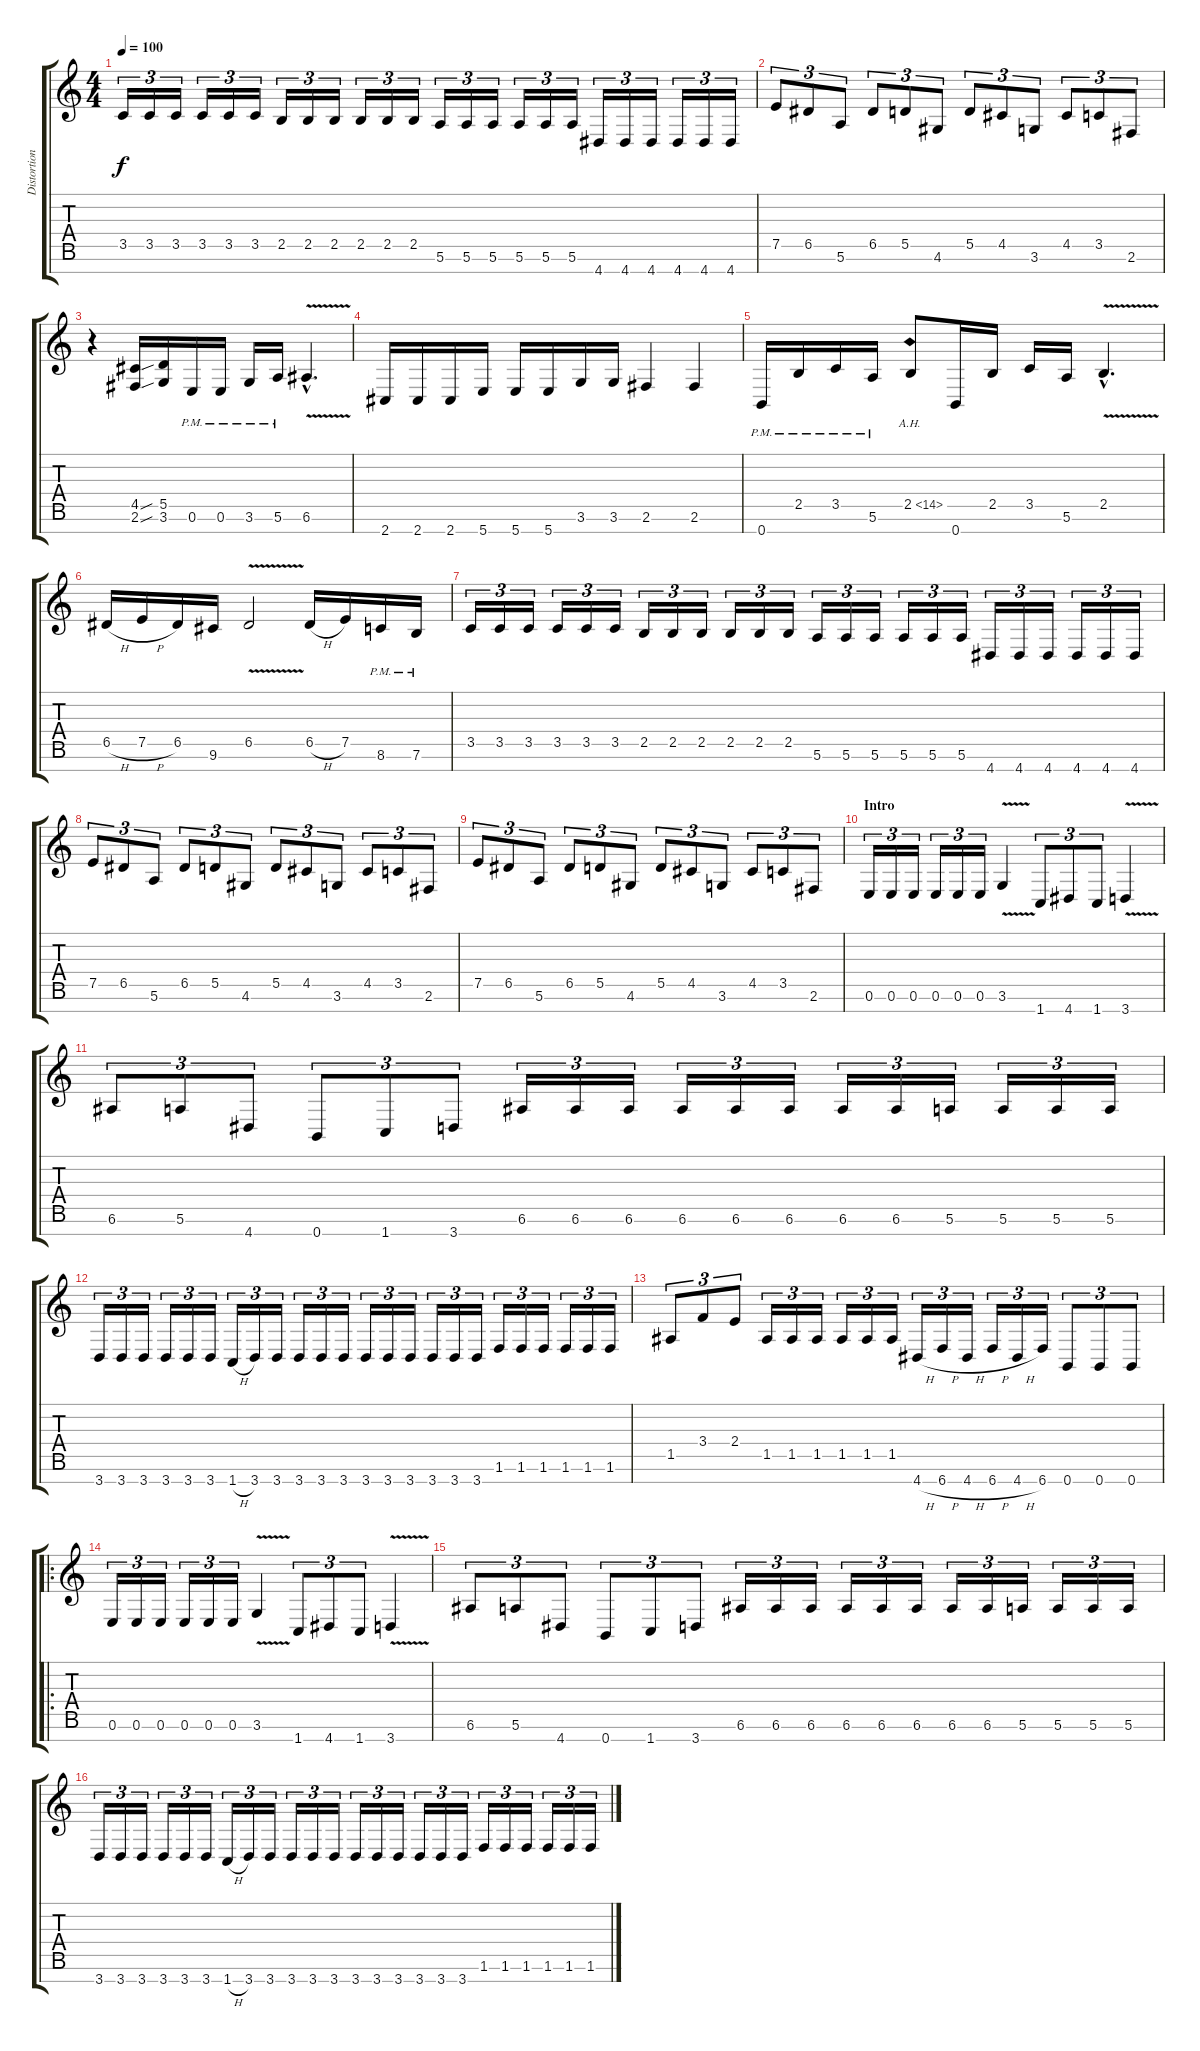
\track ("Distortion Guitar" "Distortion") {instrument distortionguitar}
\staff {score tabs}
\tuning (E4 B3 G3 D3 A2 E2 B1) {hide}
\ts (4 4)
\tempo 100
\clef g2
\ks c
3.5.16{tu (3 2) dy f} 3.5.16{tu (3 2)} 3.5.16{tu (3 2)} 3.5.16{tu (3 2)} 3.5.16{tu (3 2)} 3.5.16{tu (3 2)} 2.5.16{tu (3 2)} 2.5.16{tu (3 2)} 2.5.16{tu (3 2)} 2.5.16{tu (3 2)} 2.5.16{tu (3 2)} 2.5.16{tu (3 2)} 5.6.16{tu (3 2)} 5.6.16{tu (3 2)} 5.6.16{tu (3 2)} 5.6.16{tu (3 2)} 5.6.16{tu (3 2)} 5.6.16{tu (3 2)} 4.7.16{tu (3 2)} 4.7.16{tu (3 2)} 4.7.16{tu (3 2)} 4.7.16{tu (3 2)} 4.7.16{tu (3 2)} 4.7.16{tu (3 2)} |
7.5.8{tu (3 2)} 6.5.8{tu (3 2)} 5.6.8{tu (3 2)} 6.5.8{tu (3 2)} 5.5.8{tu (3 2)} 4.6.8{tu (3 2)} 5.5.8{tu (3 2)} 4.5.8{tu (3 2)} 3.6.8{tu (3 2)} 4.5.8{tu (3 2)} 3.5.8{tu (3 2)} 2.6.8{tu (3 2)} |
r.4 (4.5{sou} 2.6{sou}).16 (5.5 3.6).16 0.6{pm}.16 0.6{pm}.16 3.6{pm}.16 5.6{pm}.16 6.6{v hac}.4{d} |
2.7.16 2.7.16 2.7.16 5.7.16 5.7.16 5.7.16 3.6.16 3.6.16 2.6.4 2.6.4 |
0.7{pm}.16 2.5{pm}.16 3.5{pm}.16 5.6{pm}.16 2.5{ah 12}.8 0.7.16 2.5.16 3.5.16 5.6.16 2.5{v hac}.4{d} |
6.5{h}.16 7.5{h}.16 6.5.16 9.6.16 6.5{v}.2 6.5{h}.16 7.5.16 8.6{pm}.16 7.6{pm}.16 |
3.5.16{tu (3 2)} 3.5.16{tu (3 2)} 3.5.16{tu (3 2)} 3.5.16{tu (3 2)} 3.5.16{tu (3 2)} 3.5.16{tu (3 2)} 2.5.16{tu (3 2)} 2.5.16{tu (3 2)} 2.5.16{tu (3 2)} 2.5.16{tu (3 2)} 2.5.16{tu (3 2)} 2.5.16{tu (3 2)} 5.6.16{tu (3 2)} 5.6.16{tu (3 2)} 5.6.16{tu (3 2)} 5.6.16{tu (3 2)} 5.6.16{tu (3 2)} 5.6.16{tu (3 2)} 4.7.16{tu (3 2)} 4.7.16{tu (3 2)} 4.7.16{tu (3 2)} 4.7.16{tu (3 2)} 4.7.16{tu (3 2)} 4.7.16{tu (3 2)} |
7.5.8{tu (3 2)} 6.5.8{tu (3 2)} 5.6.8{tu (3 2)} 6.5.8{tu (3 2)} 5.5.8{tu (3 2)} 4.6.8{tu (3 2)} 5.5.8{tu (3 2)} 4.5.8{tu (3 2)} 3.6.8{tu (3 2)} 4.5.8{tu (3 2)} 3.5.8{tu (3 2)} 2.6.8{tu (3 2)} |
7.5.8{tu (3 2)} 6.5.8{tu (3 2)} 5.6.8{tu (3 2)} 6.5.8{tu (3 2)} 5.5.8{tu (3 2)} 4.6.8{tu (3 2)} 5.5.8{tu (3 2)} 4.5.8{tu (3 2)} 3.6.8{tu (3 2)} 4.5.8{tu (3 2)} 3.5.8{tu (3 2)} 2.6.8{tu (3 2)} |
\section ("" "Intro")
0.6.16{tu (3 2)} 0.6.16{tu (3 2)} 0.6.16{tu (3 2)} 0.6.16{tu (3 2)} 0.6.16{tu (3 2)} 0.6.16{tu (3 2)} 3.6{v}.4 1.7.8{tu (3 2)} 4.7.8{tu (3 2)} 1.7.8{tu (3 2)} 3.7{v}.4 |
6.6.8{tu (3 2)} 5.6.8{tu (3 2)} 4.7.8{tu (3 2)} 0.7.8{tu (3 2)} 1.7.8{tu (3 2)} 3.7.8{tu (3 2)} 6.6.16{tu (3 2)} 6.6.16{tu (3 2)} 6.6.16{tu (3 2)} 6.6.16{tu (3 2)} 6.6.16{tu (3 2)} 6.6.16{tu (3 2)} 6.6.16{tu (3 2)} 6.6.16{tu (3 2)} 5.6.16{tu (3 2)} 5.6.16{tu (3 2)} 5.6.16{tu (3 2)} 5.6.16{tu (3 2)} |
3.7.16{tu (3 2)} 3.7.16{tu (3 2)} 3.7.16{tu (3 2)} 3.7.16{tu (3 2)} 3.7.16{tu (3 2)} 3.7.16{tu (3 2)} 1.7{h}.16{tu (3 2)} 3.7.16{tu (3 2)} 3.7.16{tu (3 2)} 3.7.16{tu (3 2)} 3.7.16{tu (3 2)} 3.7.16{tu (3 2)} 3.7.16{tu (3 2)} 3.7.16{tu (3 2)} 3.7.16{tu (3 2)} 3.7.16{tu (3 2)} 3.7.16{tu (3 2)} 3.7.16{tu (3 2)} 1.6.16{tu (3 2)} 1.6.16{tu (3 2)} 1.6.16{tu (3 2)} 1.6.16{tu (3 2)} 1.6.16{tu (3 2)} 1.6.16{tu (3 2)} |
1.5.8{tu (3 2)} 3.4.8{tu (3 2)} 2.4.8{tu (3 2)} 1.5.16{tu (3 2)} 1.5.16{tu (3 2)} 1.5.16{tu (3 2)} 1.5.16{tu (3 2)} 1.5.16{tu (3 2)} 1.5.16{tu (3 2)} 4.7{h}.16{tu (3 2)} 6.7{h}.16{tu (3 2)} 4.7{h}.16{tu (3 2)} 6.7{h}.16{tu (3 2)} 4.7{h}.16{tu (3 2)} 6.7.16{tu (3 2)} 0.7.8{tu (3 2)} 0.7.8{tu (3 2)} 0.7.8{tu (3 2)} |
\ro
0.6.16{tu (3 2)} 0.6.16{tu (3 2)} 0.6.16{tu (3 2)} 0.6.16{tu (3 2)} 0.6.16{tu (3 2)} 0.6.16{tu (3 2)} 3.6{v}.4 1.7.8{tu (3 2)} 4.7.8{tu (3 2)} 1.7.8{tu (3 2)} 3.7{v}.4 |
6.6.8{tu (3 2)} 5.6.8{tu (3 2)} 4.7.8{tu (3 2)} 0.7.8{tu (3 2)} 1.7.8{tu (3 2)} 3.7.8{tu (3 2)} 6.6.16{tu (3 2)} 6.6.16{tu (3 2)} 6.6.16{tu (3 2)} 6.6.16{tu (3 2)} 6.6.16{tu (3 2)} 6.6.16{tu (3 2)} 6.6.16{tu (3 2)} 6.6.16{tu (3 2)} 5.6.16{tu (3 2)} 5.6.16{tu (3 2)} 5.6.16{tu (3 2)} 5.6.16{tu (3 2)} |
3.7.16{tu (3 2)} 3.7.16{tu (3 2)} 3.7.16{tu (3 2)} 3.7.16{tu (3 2)} 3.7.16{tu (3 2)} 3.7.16{tu (3 2)} 1.7{h}.16{tu (3 2)} 3.7.16{tu (3 2)} 3.7.16{tu (3 2)} 3.7.16{tu (3 2)} 3.7.16{tu (3 2)} 3.7.16{tu (3 2)} 3.7.16{tu (3 2)} 3.7.16{tu (3 2)} 3.7.16{tu (3 2)} 3.7.16{tu (3 2)} 3.7.16{tu (3 2)} 3.7.16{tu (3 2)} 1.6.16{tu (3 2)} 1.6.16{tu (3 2)} 1.6.16{tu (3 2)} 1.6.16{tu (3 2)} 1.6.16{tu (3 2)} 1.6.16{tu (3 2)}
